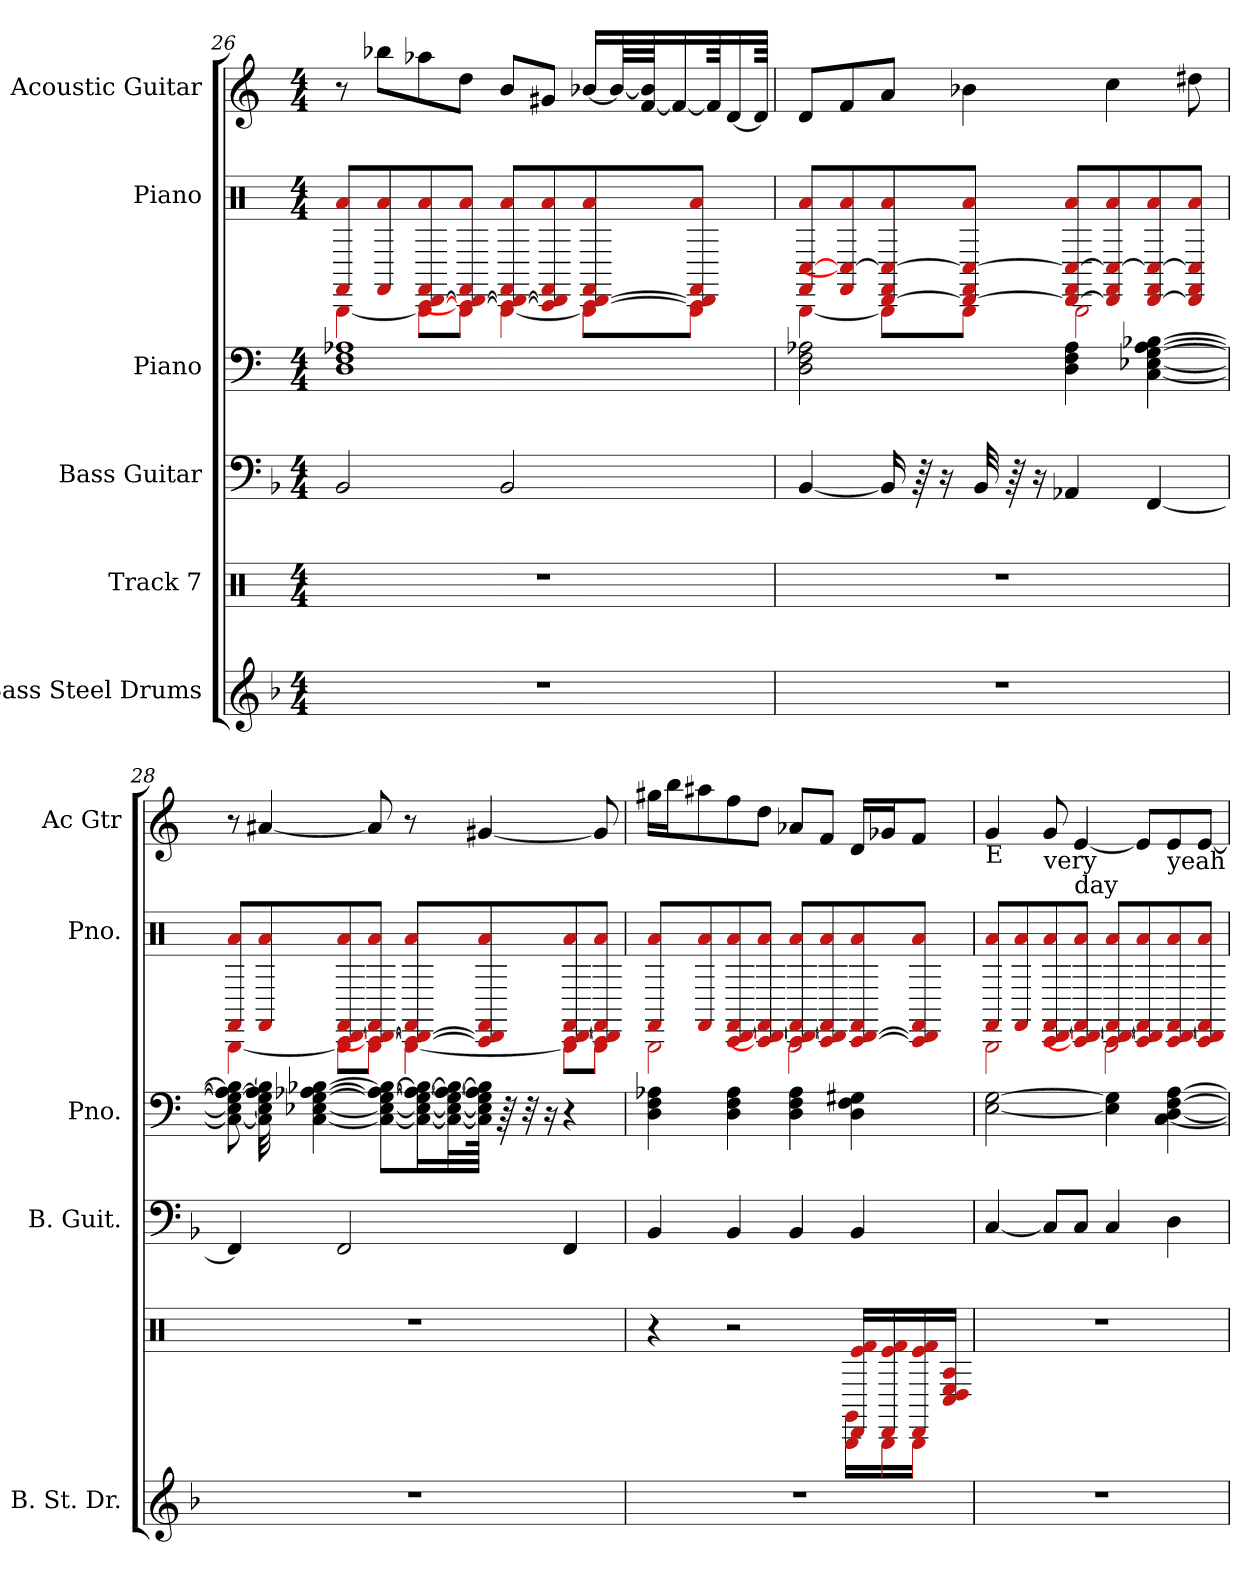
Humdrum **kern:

**kern	**kern	**kern	**kern	**kern	**kern
*part6	*part5	*part4	*part3	*part2	*part1
*staff6	*staff5	*staff4	*staff3	*staff2	*staff1
*I"Bass Steel Drums	*I"Track 7	*I"Bass Guitar	*I"Piano	*I"Piano	*I"Acoustic Guitar
*I'B. St. Dr.	*	*I'B. Guit.	*I'Pno.	*I'Pno.	*I'Ac Gtr
*clefG2	*clefX	*clefF4	*clefF4	*clefX	*clefG2
*k[b-]	*k[]	*k[b-]	*k[]	*k[]	*k[]
*F:	*C:	*F:	*C:	*C:	*C:
*M4/4	*M4/4	*M4/4	*M4/4	*M4/4	*M4/4
=26	=26	=26	=26	=26	=26
*	*	*	*	*^	*
1r	1r	2BB-/	1D 1F 1A-X	8FF#X/ 8a/L	[4BBB\	8r
.	.	.	.	8FF/ 8a/	.	8bb-X\L
.	.	.	.	[8CC#X/ [8DD/ 8FF/ 8a/	8BBB\L]	8aa-X\
.	.	.	.	8CC/_ 8DD/_ 8FF/ 8a/J	8BBB\J	8dd\J
.	.	2BB-/	.	8CC/_ 8DD/_ 8FF/ 8a/L	[4BBB\	8b/L
.	.	.	.	8CC/] 8DD/] 8FF/ 8a/	.	8g#X/J
.	.	.	.	[8CC/ [8DD/ 8FF/ 8a/	8BBB\L]	[16b-X/LL
.	.	.	.	.	.	64b-/LL_
.	.	.	.	.	.	[64f/ 64b-/]JJ
.	.	.	.	.	.	16f/_
.	.	.	.	8CC/] 8DD/] 8FF/ 8a/J	8BBB\J	.
.	.	.	.	.	.	64f/KK]
.	.	.	.	.	.	[16d/
.	.	.	.	.	.	64d/JJkk]
!!LO:LB:g=z
=27	=27	=27	=27	=27	=27	=27
1r	1r	[4BB-/	2D\ 2F\ 2A-X\	8FF#X/ [8C#X/ 8a/L	[4BBB\	8d/L
.	.	.	.	8FF/ 8C/_ 8a/	.	8f/
.	.	16BB-/]	.	[8DD/ 8FF/ 8C/_ 8a/	8BBB\L]	8a/J
.	.	64r	.	.	.	.
.	.	16r	.	.	.	.
.	.	.	.	8DD/_ 8FF/ 8C/_ 8a/J	8BBB\J	4b-X\
.	.	32BB-/	.	.	.	.
.	.	64r	.	.	.	.
.	.	16r	.	.	.	.
.	.	4AA-X/	4D\ 4F\ 4A-\	8DD/_ 8FF/ 8C/_ 8a/L	2BBB\	.
.	.	.	.	8DD/] 8FF/ 8C/_ 8a/	.	4cc\
.	.	[4FF/	[4C\ [4E-X\ [4G\ [4A-\ [4B-X\	[8DD/ 8FF/ 8C/_ 8a/	.	.
.	.	.	.	8DD/] 8FF/ 8C/] 8a/J	.	8dd#X\
=28	=28	=28	=28	=28	=28	=28
1r	1r	4FF/]	8C\_ 8E-\_ 8G\_ 8A-\_ 8B-\_	8FF#X/ 8a/L	[4BBB\	8r
.	.	.	32C\] 32E-\] 32G\] 32A-\] 32B-\]	8FF/ 8a/	.	[4a#X/
.	.	.	[4C\ [4E-\ [4G\ [4A-\ [4B-\	.	.	.
.	.	2FF/	.	[8CC#X/ [8DD/ 8FF/ 8a/	8BBB\L]	.
.	.	.	.	8CC/_ 8DD/_ 8FF/ 8a/J	8BBB\J	8a#/]
.	.	.	8C\_ 8E-\_ 8G\_ 8A-\_ 8B-\_L	.	.	.
.	.	.	.	8CC/_ 8DD/_ 8FF/ 8a/L	[4BBB\	8r
.	.	.	16C\_ 16E-\_ 16G\_ 16A-\_ 16B-\_L	.	.	.
.	.	.	32C\_ 32E-\_ 32G\_ 32A-\_ 32B-\_L	.	.	.
.	.	.	64C\] 64E-\] 64G\] 64A-\] 64B-\]JJJk	8CC/] 8DD/] 8FF/ 8a/	.	[4g#X/
.	.	.	64r	.	.	.
.	.	.	32r	.	.	.
.	.	.	16r	.	.	.
.	.	4FF/	4r	[8CC/ [8DD/ 8FF/ 8a/	8BBB\L]	.
.	.	.	.	8CC/] 8DD/] 8FF/ 8a/J	8BBB\J	8g#/]
!!LO:PB:g=z
=29	=29	=29	=29	=29	=29	=29
*	*^	*	*	*	*	*
1r	4r	2.ryy	4BB-/	4D\ 4F\ 4A-X\	8FF#X/ 8a/L	2BBB\	16gg#X\LL
.	.	.	.	.	.	.	16bb\J
.	.	.	.	.	8FF/ 8a/	.	8aa#X\
.	2r	.	4BB-/	4D\ 4F\ 4A-\	[8CC#X/ [8DD/ 8FF/ 8a/	.	8ff\
.	.	.	.	.	8CC/_ 8DD/_ 8FF/ 8a/J	.	8dd\J
.	.	.	4BB-/	4D\ 4F\ 4A-\	8CC/_ 8DD/_ 8FF/ 8a/L	2BBB\	8a-X/L
.	.	.	.	.	8CC/] 8DD/] 8FF/ 8a/	.	8f/J
.	16DD/ 16e/ 16f/LL	16BBB\ 16GG#X\LL	4BB-/	4D\ 4F\ 4G#X\	[8CC/ [8DD/ 8FF/ 8a/	.	16d/LL
.	16DD/ 16e/ 16f/	16BBB\	.	.	.	.	16g-X/J
.	16DD/ 16e/ 16f/	16BBB\JJ	.	.	8CC/] 8DD/] 8FF/ 8a/J	.	8f/J
.	16C#X/ 16D/ 16E/ 16A/JJ	16ryy	.	.	.	.	.
=30	=30	=30	=30	=30	=30	=30	=30
!	!	!	!	!	!	!	!LO:TX:b:t=E
*	*v	*v	*	*	*	*	*
1r	1r	[4C/	[2E\ [2G\	8FF#X/ 8a/L	2BBB\	4g/
.	.	.	.	8FF/ 8a/	.	.
!	!	!	!	!	!	!LO:TX:b:t=very
.	.	8C/L]	.	[8CC#X/ [8DD/ 8FF/ 8a/	.	8g/
!	!	!	!	!	!	!LO:TX:b:t=day
.	.	8C/J	.	8CC/_ 8DD/_ 8FF/ 8a/J	.	[4e/
.	.	4C/	4E\] 4G\]	8CC/_ 8DD/_ 8FF/ 8a/L	2BBB\	.
.	.	.	.	8CC/] 8DD/] 8FF/ 8a/	.	8e/L]
!	!	!	!	!	!	!LO:TX:b:t=yeah
.	.	4D\	[4C\ [4D\ [4F\ [4A\	[8CC/ [8DD/ 8FF/ 8a/	.	8e/
.	.	.	.	8CC/] 8DD/] 8FF/ 8a/J	.	[8e/J
*	*	*	*	*v	*v	*
=	=	=	=	=	=
*-	*-	*-	*-	*-	*-
